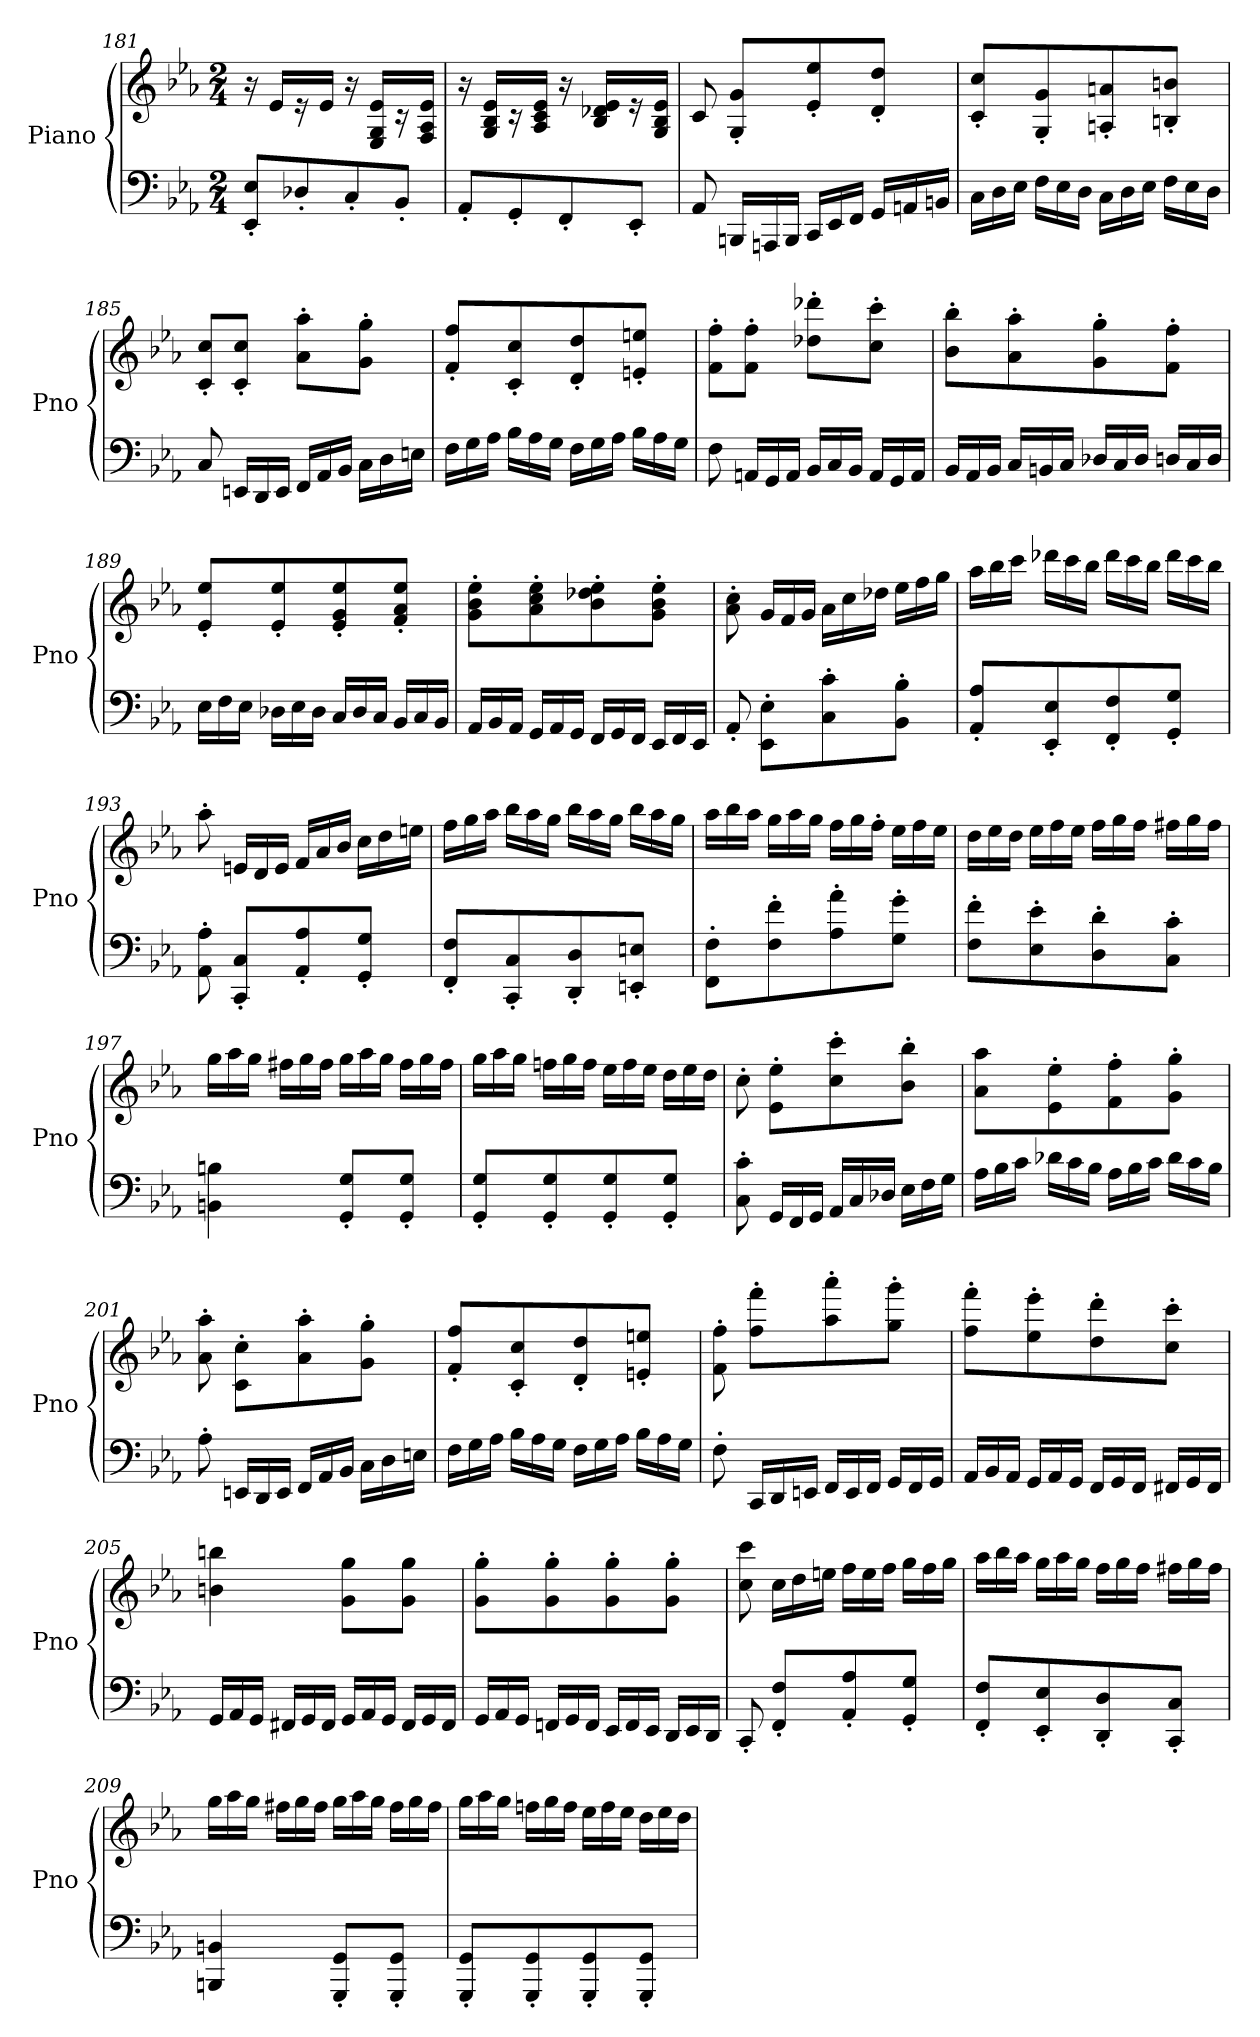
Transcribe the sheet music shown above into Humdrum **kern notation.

**kern	**kern
*part1	*part1
*staff2	*staff1
*I"Piano	*
*I'Pno	*
*clefF4	*clefG2
*k[b-e-a-]	*k[b-e-a-]
*c:	*c:
*M2/4	*M2/4
=181	=181
8EE-' 8E-'L	16r
.	16e-LL
8D-X'	16r
.	16e-JJ
8C'	16r
.	16E- 16G 16e-LL
8BB-'J	16r
.	16F 16A- 16e-JJ
=182	=182
8AA-'L	16r
.	16G 16B- 16e-LL
8GG'	16r
.	16A- 16c 16e-JJ
8FF'	16r
.	16B- 16d-X 16e-LL
8EE-'J	16r
.	16G 16B- 16e-JJ
=183	=183
8AA-	8c
*Xtuplet	*
24BBBnLL	8G' 8g'L
24AAAn	.
24BBBJJ	.
24CCLL	8e-' 8ee-'
24EE-	.
24FFJJ	.
24GGLL	8d' 8dd'J
24AAn	.
24BBnJJ	.
=184	=184
24CLL	8c' 8cc'L
24D	.
24E-JJ	.
24FLL	8G' 8g'
24E-	.
24DJJ	.
24CLL	8An' 8an'
24D	.
24E-JJ	.
24FLL	8Bn' 8bn'J
24E-	.
24DJJ	.
=185	=185
8C	8c' 8cc'L
24EEnLL	8c' 8cc'J
24DD	.
24EEJJ	.
24FFLL	8a-' 8aa-'L
24AA-	.
24BB-JJ	.
24CLL	8g' 8gg'J
24D	.
24EnJJ	.
=186	=186
24FLL	8f' 8ff'L
24G	.
24A-JJ	.
24B-LL	8c' 8cc'
24A-	.
24GJJ	.
24FLL	8d' 8dd'
24G	.
24A-JJ	.
24B-LL	8en' 8een'J
24A-	.
24GJJ	.
=187	=187
8F	8f' 8ff'L
24AAnLL	8f' 8ff'J
24GG	.
24AAJJ	.
24BB-LL	8dd-X' 8ddd-X'L
24C	.
24BB-JJ	.
24AALL	8cc' 8ccc'J
24GG	.
24AAJJ	.
=188	=188
24BB-LL	8b-' 8bb-'L
24AA-	.
24BB-JJ	.
24CLL	8a-' 8aa-'
24BBn	.
24CJJ	.
24D-XLL	8g' 8gg'
24C	.
24D-JJ	.
24DnLL	8f' 8ff'J
24C	.
24DJJ	.
=189	=189
24E-LL	8e-' 8ee-'L
24F	.
24E-JJ	.
24D-XLL	8e-' 8ee-'
24E-	.
24D-JJ	.
24CLL	8e-' 8g' 8ee-'
24D-	.
24CJJ	.
24BB-LL	8f' 8a-' 8ee-'J
24C	.
24BB-JJ	.
=190	=190
24AA-LL	8g' 8b-' 8ee-'L
24BB-	.
24AA-JJ	.
24GGLL	8a-' 8cc' 8ee-'
24AA-	.
24GGJJ	.
24FFLL	8b-' 8dd-X' 8ee-'
24GG	.
24FFJJ	.
24EE-LL	8g' 8b-' 8ee-'J
24FF	.
24EE-JJ	.
=191	=191
8AA-'	8a-' 8cc'
*	*Xtuplet
8EE-' 8E-'L	24gLL
.	24f
.	24gJJ
8C' 8c'	24a-LL
.	24cc
.	24dd-XJJ
8BB-' 8B-'J	24ee-LL
.	24ff
.	24ggJJ
=192	=192
8AA-' 8A-'L	24aa-LL
.	24bb-
.	24cccJJ
8EE-' 8E-'	24ddd-XLL
.	24ccc
.	24bb-JJ
8FF' 8F'	24ddd-LL
.	24ccc
.	24bb-JJ
8GG' 8G'J	24ddd-LL
.	24ccc
.	24bb-JJ
=193	=193
8AA-' 8A-'	8aa-'
8CC' 8C'L	24enLL
.	24d
.	24eJJ
8AA-' 8A-'	24fLL
.	24a-
.	24b-JJ
8GG' 8G'J	24ccLL
.	24dd
.	24eenJJ
=194	=194
8FF' 8F'L	24ffLL
.	24gg
.	24aa-JJ
8CC' 8C'	24bb-LL
.	24aa-
.	24ggJJ
8DD' 8D'	24bb-LL
.	24aa-
.	24ggJJ
8EEn' 8En'J	24bb-LL
.	24aa-
.	24ggJJ
=195	=195
8FF' 8F'L	24aa-LL
.	24bb-
.	24aa-JJ
8F' 8f'	24ggLL
.	24aa-
.	24ggJJ
8A-' 8a-'	24ffLL
.	24gg
.	24ff'JJ
8G' 8g'J	24ee-LL
.	24ff
.	24ee-JJ
=196	=196
8F' 8f'L	24ddLL
.	24ee-
.	24ddJJ
8E-' 8e-'	24ee-LL
.	24ff
.	24ee-JJ
8D' 8d'	24ffLL
.	24gg
.	24ffJJ
8C' 8c'J	24ff#XLL
.	24gg
.	24ff#JJ
=197	=197
4BBn 4Bn	24ggLL
.	24aa-
.	24ggJJ
.	24ff#XLL
.	24gg
.	24ff#JJ
8GG' 8G'L	24ggLL
.	24aa-
.	24ggJJ
8GG' 8G'J	24ff#LL
.	24gg
.	24ff#JJ
=198	=198
8GG' 8G'L	24ggLL
.	24aa-
.	24ggJJ
8GG' 8G'	24ffnLL
.	24gg
.	24ffJJ
8GG' 8G'	24ee-LL
.	24ff
.	24ee-JJ
8GG' 8G'J	24ddLL
.	24ee-
.	24ddJJ
=199	=199
8C' 8c'	8cc'
24GGLL	8e-' 8ee-'L
24FF	.
24GGJJ	.
24AA-LL	8cc' 8ccc'
24C	.
24D-XJJ	.
24E-LL	8b-' 8bb-'J
24F	.
24GJJ	.
=200	=200
24A-LL	8a- 8aa-L
24B-	.
24cJJ	.
24d-XLL	8e-' 8ee-'
24c	.
24B-JJ	.
24A-LL	8f' 8ff'
24B-	.
24cJJ	.
24d-LL	8g' 8gg'J
24c	.
24B-JJ	.
=201	=201
8A-'	8a-' 8aa-'
24EEnLL	8c' 8cc'L
24DD	.
24EEJJ	.
24FFLL	8a-' 8aa-'
24AA-	.
24BB-JJ	.
24CLL	8g' 8gg'J
24D	.
24EnJJ	.
=202	=202
24FLL	8f' 8ff'L
24G	.
24A-JJ	.
24B-LL	8c' 8cc'
24A-	.
24GJJ	.
24FLL	8d' 8dd'
24G	.
24A-JJ	.
24B-LL	8en' 8een'J
24A-	.
24GJJ	.
=203	=203
8F'	8f' 8ff'
24CCLL	8ff' 8fff'L
24DD	.
24EEnJJ	.
24FFLL	8aa-' 8aaa-'
24EE	.
24FFJJ	.
24GGLL	8gg' 8ggg'J
24FF	.
24GGJJ	.
=204	=204
24AA-LL	8ff' 8fff'L
24BB-	.
24AA-JJ	.
24GGLL	8ee-' 8eee-'
24AA-	.
24GGJJ	.
24FFLL	8dd' 8ddd'
24GG	.
24FFJJ	.
24FF#XLL	8cc' 8ccc'J
24GG	.
24FF#JJ	.
=205	=205
24GGLL	4bn 4bbn
24AA-	.
24GGJJ	.
24FF#XLL	.
24GG	.
24FF#JJ	.
24GGLL	8g 8ggL
24AA-	.
24GGJJ	.
24FF#LL	8g 8ggJ
24GG	.
24FF#JJ	.
=206	=206
24GGLL	8g' 8gg'L
24AA-	.
24GGJJ	.
24FFnLL	8g' 8gg'
24GG	.
24FFJJ	.
24EE-LL	8g' 8gg'
24FF	.
24EE-JJ	.
24DDLL	8g' 8gg'J
24EE-	.
24DDJJ	.
=207	=207
8CC'	8cc 8ccc
8FF' 8F'L	24ccLL
.	24dd
.	24eenJJ
8AA-' 8A-'	24ffLL
.	24ee
.	24ffJJ
8GG' 8G'J	24ggLL
.	24ff
.	24ggJJ
=208	=208
8FF' 8F'L	24aa-LL
.	24bb-
.	24aa-JJ
8EE-' 8E-'	24ggLL
.	24aa-
.	24ggJJ
8DD' 8D'	24ffLL
.	24gg
.	24ffJJ
8CC' 8C'J	24ff#XLL
.	24gg
.	24ff#JJ
=209	=209
4BBBn 4BBn	24ggLL
.	24aa-
.	24ggJJ
.	24ff#XLL
.	24gg
.	24ff#JJ
8GGG' 8GG'L	24ggLL
.	24aa-
.	24ggJJ
8GGG' 8GG'J	24ff#LL
.	24gg
.	24ff#JJ
=210	=210
8GGG' 8GG'L	24ggLL
.	24aa-
.	24ggJJ
8GGG' 8GG'	24ffnLL
.	24gg
.	24ffJJ
8GGG' 8GG'	24ee-LL
.	24ff
.	24ee-JJ
8GGG' 8GG'J	24ddLL
.	24ee-
.	24ddJJ
=	=
*-	*-
